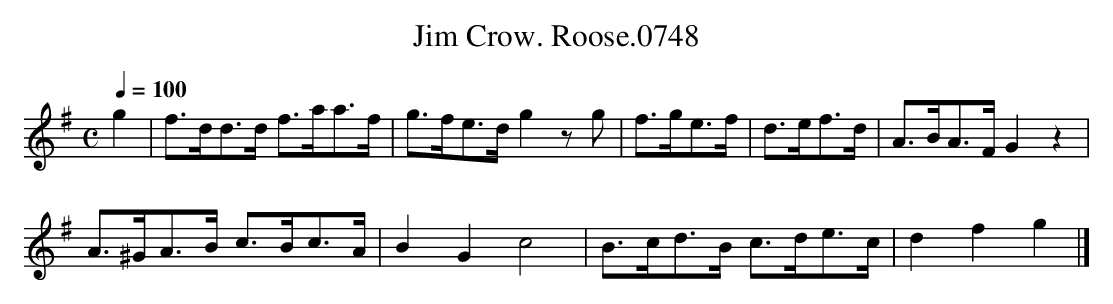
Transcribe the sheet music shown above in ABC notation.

X:1
T:Jim Crow. Roose.0748
M:C
L:1/8
Q:1/4=100
K:G
g2 | f>dd>d f>aa>f | g>fe>d g2 zg | f>ge>f | d>ef>d | A>BA>F G2z2 |
A>^GA>B c>Bc>A | B2G2 c4 | B>cd>B c>de>c | d2f2g2 |]
